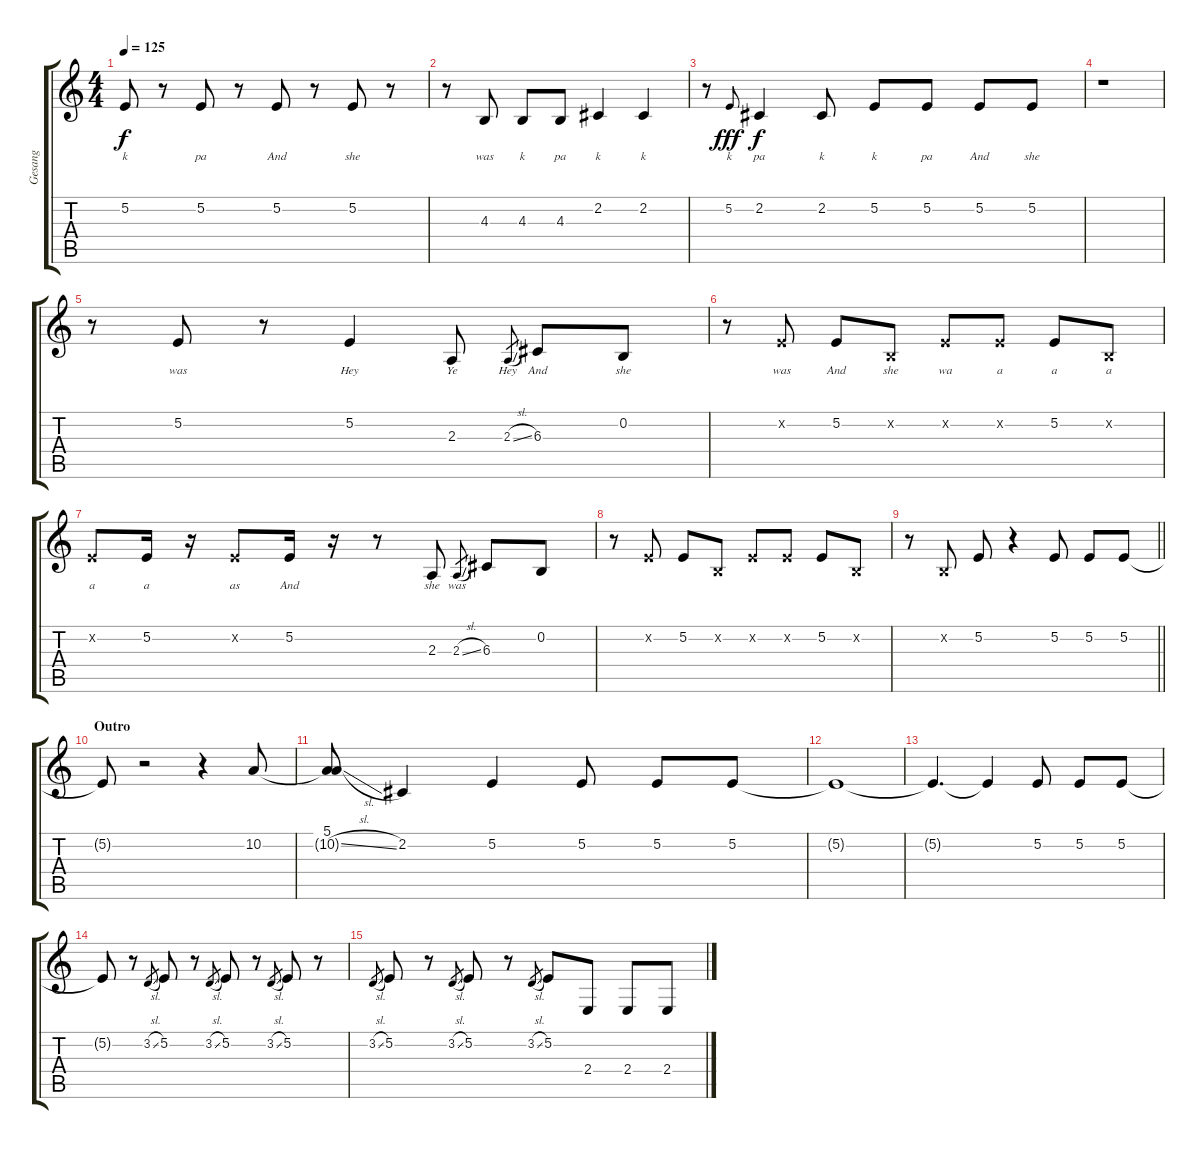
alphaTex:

\track ("Gesang" "Gesang") {instrument oboe}
\staff {score tabs}
\tuning (E4 B3 G3 D3 A2 E2) {hide}
\ts (4 4)
\tempo 125
\clef g2
\ks c
5.2.8{lyrics (0 "k") lyrics (1 "") lyrics (2 "") lyrics (3 "") lyrics (4 "") dy f} r.8 5.2.8{lyrics (0 "pa") lyrics (1 "") lyrics (2 "") lyrics (3 "") lyrics (4 "")} r.8 5.2.8{lyrics (0 "And") lyrics (1 "") lyrics (2 "") lyrics (3 "") lyrics (4 "")} r.8 5.2.8{lyrics (0 "she") lyrics (1 "") lyrics (2 "") lyrics (3 "") lyrics (4 "")} r.8 |
r.8 4.3.8{lyrics (0 "was") lyrics (1 "") lyrics (2 "") lyrics (3 "") lyrics (4 "")} 4.3.8{lyrics (0 "k") lyrics (1 "") lyrics (2 "") lyrics (3 "") lyrics (4 "")} 4.3.8{lyrics (0 "pa") lyrics (1 "") lyrics (2 "") lyrics (3 "") lyrics (4 "")} 2.2.4{lyrics (0 "k") lyrics (1 "") lyrics (2 "") lyrics (3 "") lyrics (4 "")} 2.2.4{lyrics (0 "k") lyrics (1 "") lyrics (2 "") lyrics (3 "") lyrics (4 "")} |
r.8 5.2.8{lyrics (0 "k") lyrics (1 "") lyrics (2 "") lyrics (3 "") lyrics (4 "") gr onbeat dy fff} 2.2.4{lyrics (0 "pa") lyrics (1 "") lyrics (2 "") lyrics (3 "") lyrics (4 "") dy f} 2.2.8{lyrics (0 "k") lyrics (1 "") lyrics (2 "") lyrics (3 "") lyrics (4 "")} 5.2.8{lyrics (0 "k") lyrics (1 "") lyrics (2 "") lyrics (3 "") lyrics (4 "")} 5.2.8{lyrics (0 "pa") lyrics (1 "") lyrics (2 "") lyrics (3 "") lyrics (4 "")} 5.2.8{lyrics (0 "And") lyrics (1 "") lyrics (2 "") lyrics (3 "") lyrics (4 "")} 5.2.8{lyrics (0 "she") lyrics (1 "") lyrics (2 "") lyrics (3 "") lyrics (4 "")} |
r.1 |
r.8 5.2.8{lyrics (0 "was") lyrics (1 "") lyrics (2 "") lyrics (3 "") lyrics (4 "")} r.8 5.2.4{lyrics (0 "Hey") lyrics (1 "") lyrics (2 "") lyrics (3 "") lyrics (4 "")} 2.3.8{lyrics (0 "Ye") lyrics (1 "") lyrics (2 "") lyrics (3 "") lyrics (4 "")} 2.3{sl}.8{lyrics (0 "Hey") lyrics (1 "") lyrics (2 "") lyrics (3 "") lyrics (4 "") gr} 6.3.8{lyrics (0 "And") lyrics (1 "") lyrics (2 "") lyrics (3 "") lyrics (4 "")} 0.2.8{lyrics (0 "she") lyrics (1 "") lyrics (2 "") lyrics (3 "") lyrics (4 "")} |
r.8 5.2{x}.8{lyrics (0 "was") lyrics (1 "") lyrics (2 "") lyrics (3 "") lyrics (4 "")} 5.2.8{lyrics (0 "And") lyrics (1 "") lyrics (2 "") lyrics (3 "") lyrics (4 "")} 0.2{x}.8{lyrics (0 "she") lyrics (1 "") lyrics (2 "") lyrics (3 "") lyrics (4 "")} 5.2{x}.8{lyrics (0 "wa") lyrics (1 "") lyrics (2 "") lyrics (3 "") lyrics (4 "")} 5.2{x}.8{lyrics (0 "a") lyrics (1 "") lyrics (2 "") lyrics (3 "") lyrics (4 "")} 5.2.8{lyrics (0 "a") lyrics (1 "") lyrics (2 "") lyrics (3 "") lyrics (4 "")} 0.2{x}.8{lyrics (0 "a") lyrics (1 "") lyrics (2 "") lyrics (3 "") lyrics (4 "")} |
5.2{x}.8{lyrics (0 "a") lyrics (1 "") lyrics (2 "") lyrics (3 "") lyrics (4 "")} 5.2.16{lyrics (0 "a") lyrics (1 "") lyrics (2 "") lyrics (3 "") lyrics (4 "")} r.16 5.2{x}.8{lyrics (0 "as") lyrics (1 "") lyrics (2 "") lyrics (3 "") lyrics (4 "")} 5.2.16{lyrics (0 "And") lyrics (1 "") lyrics (2 "") lyrics (3 "") lyrics (4 "")} r.16 r.8 2.3.8{lyrics (0 "she") lyrics (1 "") lyrics (2 "") lyrics (3 "") lyrics (4 "")} 2.3{sl}.8{lyrics (0 "was") lyrics (1 "") lyrics (2 "") lyrics (3 "") lyrics (4 "") gr} 6.3.8 0.2.8 |
r.8 5.2{x}.8 5.2.8 0.2{x}.8 5.2{x}.8 5.2{x}.8 5.2.8 0.2{x}.8 |
\barLineRight lightlight
r.8 0.2{x}.8 5.2.8 r.4 5.2.8 5.2.8 5.2.8 |
\section ("" "Outro")
5.2{t}.8 r.2 r.4 10.2.8 |
(5.1 10.2{sl t}).8 2.2.4 5.2.4 5.2.8 5.2.8 5.2.8 |
5.2{t}.1 |
5.2{t}.4{d} 5.2{t}.4 5.2.8 5.2.8 5.2.8 |
5.2{t}.8 r.8 3.2{sl}.8{gr} 5.2.8 r.8 3.2{sl}.8{gr} 5.2.8 r.8 3.2{sl}.8{gr} 5.2.8 r.8 |
3.2{sl}.8{gr} 5.2.8 r.8 3.2{sl}.8{gr} 5.2.8 r.8 3.2{sl}.8{gr} 5.2.8 2.4.8 2.4.8 2.4.8
